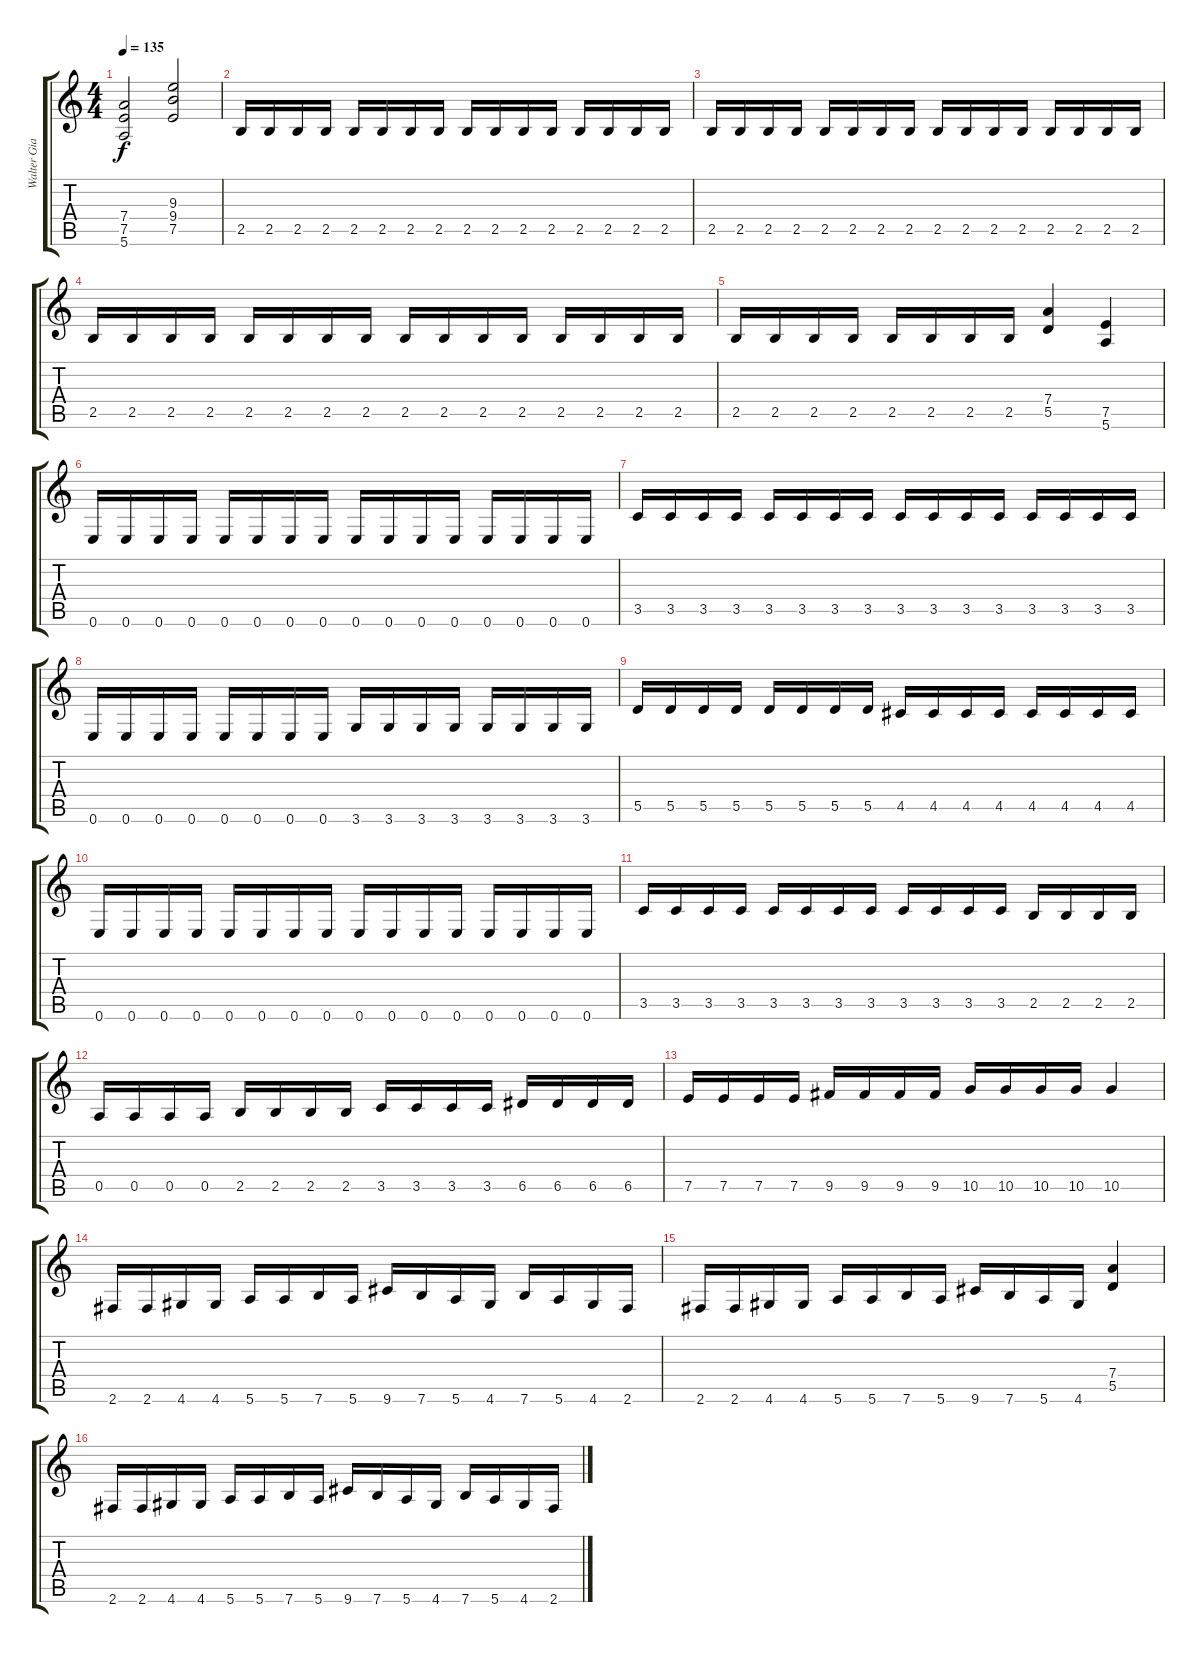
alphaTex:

\track ("Walter Giardino" "Walter Gia") {instrument overdrivenguitar}
\staff {score tabs}
\tuning (E4 B3 G3 D3 A2 E2) {hide}
\ts (4 4)
\tempo 135
\clef g2
\ks c
(7.4 7.5 5.6).2{dy f} (9.3 9.4 7.5).2 |
2.5.16 2.5.16 2.5.16 2.5.16 2.5.16 2.5.16 2.5.16 2.5.16 2.5.16 2.5.16 2.5.16 2.5.16 2.5.16 2.5.16 2.5.16 2.5.16 |
2.5.16 2.5.16 2.5.16 2.5.16 2.5.16 2.5.16 2.5.16 2.5.16 2.5.16 2.5.16 2.5.16 2.5.16 2.5.16 2.5.16 2.5.16 2.5.16 |
2.5.16 2.5.16 2.5.16 2.5.16 2.5.16 2.5.16 2.5.16 2.5.16 2.5.16 2.5.16 2.5.16 2.5.16 2.5.16 2.5.16 2.5.16 2.5.16 |
2.5.16 2.5.16 2.5.16 2.5.16 2.5.16 2.5.16 2.5.16 2.5.16 (7.4 5.5).4 (7.5 5.6).4 |
0.6.16 0.6.16 0.6.16 0.6.16 0.6.16 0.6.16 0.6.16 0.6.16 0.6.16 0.6.16 0.6.16 0.6.16 0.6.16 0.6.16 0.6.16 0.6.16 |
3.5.16 3.5.16 3.5.16 3.5.16 3.5.16 3.5.16 3.5.16 3.5.16 3.5.16 3.5.16 3.5.16 3.5.16 3.5.16 3.5.16 3.5.16 3.5.16 |
0.6.16 0.6.16 0.6.16 0.6.16 0.6.16 0.6.16 0.6.16 0.6.16 3.6.16 3.6.16 3.6.16 3.6.16 3.6.16 3.6.16 3.6.16 3.6.16 |
5.5.16 5.5.16 5.5.16 5.5.16 5.5.16 5.5.16 5.5.16 5.5.16 4.5.16 4.5.16 4.5.16 4.5.16 4.5.16 4.5.16 4.5.16 4.5.16 |
0.6.16 0.6.16 0.6.16 0.6.16 0.6.16 0.6.16 0.6.16 0.6.16 0.6.16 0.6.16 0.6.16 0.6.16 0.6.16 0.6.16 0.6.16 0.6.16 |
3.5.16 3.5.16 3.5.16 3.5.16 3.5.16 3.5.16 3.5.16 3.5.16 3.5.16 3.5.16 3.5.16 3.5.16 2.5.16 2.5.16 2.5.16 2.5.16 |
0.5.16 0.5.16 0.5.16 0.5.16 2.5.16 2.5.16 2.5.16 2.5.16 3.5.16 3.5.16 3.5.16 3.5.16 6.5.16 6.5.16 6.5.16 6.5.16 |
7.5.16 7.5.16 7.5.16 7.5.16 9.5.16 9.5.16 9.5.16 9.5.16 10.5.16 10.5.16 10.5.16 10.5.16 10.5.4 |
2.6.16 2.6.16 4.6.16 4.6.16 5.6.16 5.6.16 7.6.16 5.6.16 9.6.16 7.6.16 5.6.16 4.6.16 7.6.16 5.6.16 4.6.16 2.6.16 |
2.6.16 2.6.16 4.6.16 4.6.16 5.6.16 5.6.16 7.6.16 5.6.16 9.6.16 7.6.16 5.6.16 4.6.16 (7.4 5.5).4 |
2.6.16 2.6.16 4.6.16 4.6.16 5.6.16 5.6.16 7.6.16 5.6.16 9.6.16 7.6.16 5.6.16 4.6.16 7.6.16 5.6.16 4.6.16 2.6.16
